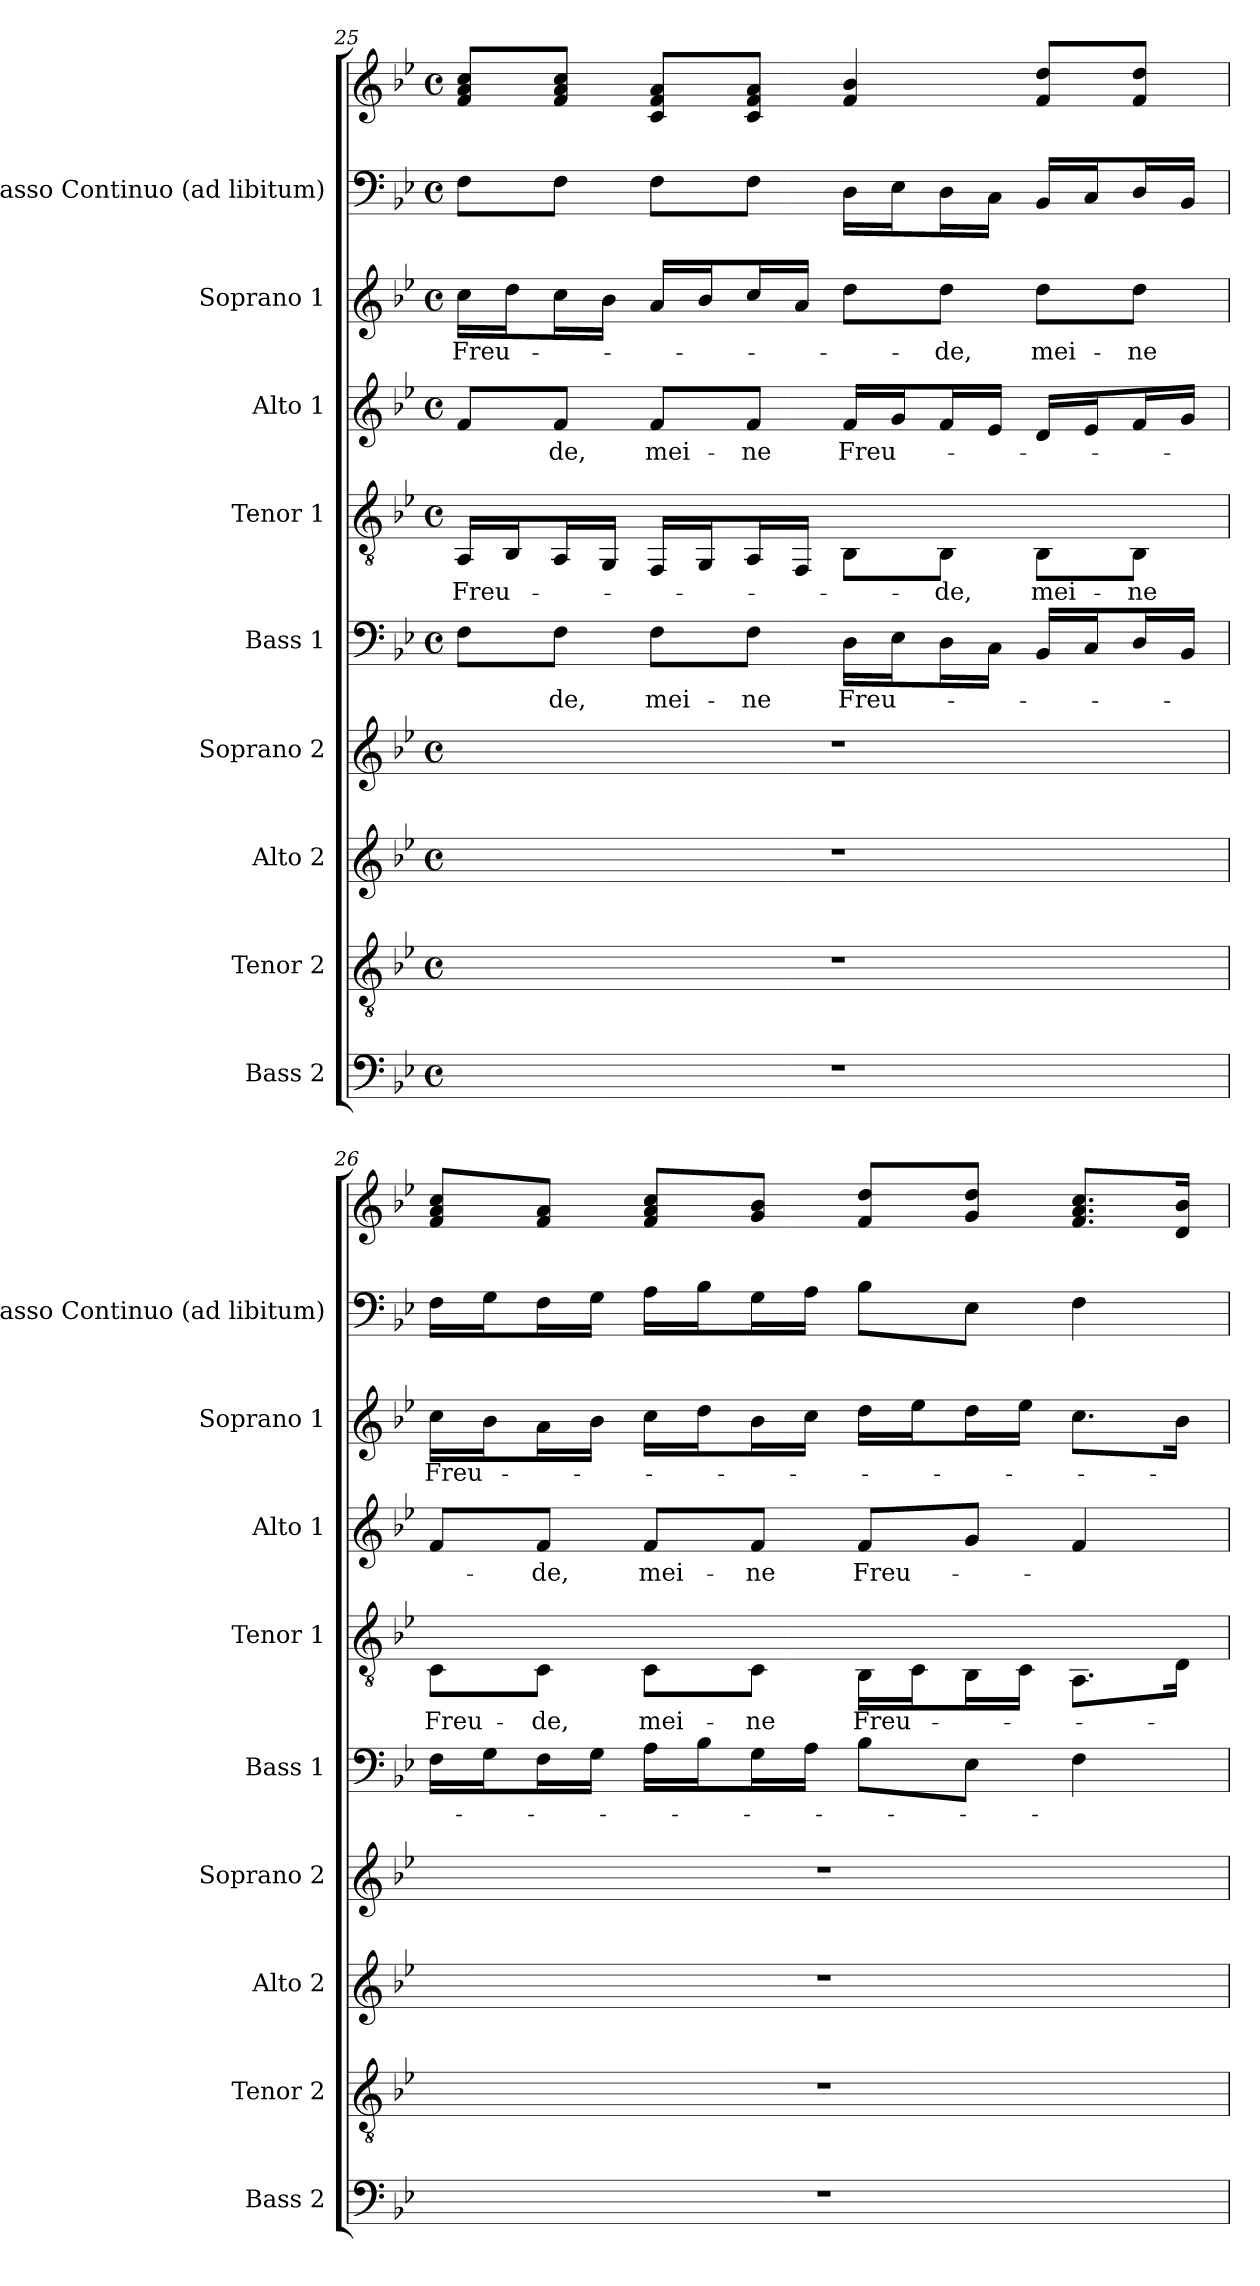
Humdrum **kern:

**kern	**kern	**kern	**kern	**kern	**text	**kern	**text	**kern	**text	**kern	**text	**kern	**kern
*part9	*part8	*part7	*part6	*part5	*part5	*part4	*part4	*part3	*part3	*part2	*part2	*part1	*part1
*staff10	*staff9	*staff8	*staff7	*staff6	*staff6	*staff5	*staff5	*staff4	*staff4	*staff3	*staff3	*staff2	*staff1
*I"Bass 2	*I"Tenor 2	*I"Alto 2	*I"Soprano 2	*I"Bass 1	*	*I"Tenor 1	*	*I"Alto 1	*	*I"Soprano 1	*	*I"Basso Continuo    (ad libitum)	*
*I'Bass 2	*I'Tenor 2	*I'Alto 2	*I'Soprano 2	*I'Bass 1	*	*I'Tenor 1	*	*I'Alto 1	*	*I'Soprano 1	*	*I'Basso Continuo    (ad libitum)	*
*clefF4	*clefGv2	*clefG2	*clefG2	*clefF4	*	*clefGv2	*	*clefG2	*	*clefG2	*	*clefF4	*clefG2
*k[b-e-]	*k[b-e-]	*k[b-e-]	*k[b-e-]	*k[b-e-]	*	*k[b-e-]	*	*k[b-e-]	*	*k[b-e-]	*	*k[b-e-]	*k[b-e-]
*B-:	*B-:	*B-:	*B-:	*B-:	*	*B-:	*	*B-:	*	*B-:	*	*B-:	*B-:
*M4/4	*M4/4	*M4/4	*M4/4	*M4/4	*	*M4/4	*	*M4/4	*	*M4/4	*	*M4/4	*M4/4
*met(c)	*met(c)	*met(c)	*met(c)	*met(c)	*	*met(c)	*	*met(c)	*	*met(c)	*	*met(c)	*met(c)
=25	=25	=25	=25	=25	=25	=25	=25	=25	=25	=25	=25	=25	=25
!	!	!	!	!	!	!	!LO:LY:b:color=#000000	!	!	!	!	!	!
!	!	!	!	!	!	!	!	!	!	!	!LO:LY:b:color=#000000	!	!
1r	1r	1r	1r	8Fi\L	.	16AAi/LL	Freu-	8fi/L	.	16cci\LL	Freu-	8Fi\L	8fi/ 8ai/ 8cci/L
.	.	.	.	.	.	16BB-i/J	.	.	.	16ddi\J	.	.	.
!	!	!	!	!	!LO:LY:b:color=#000000	!	!	!	!	!	!	!	!
!	!	!	!	!	!	!	!	!	!LO:LY:b:color=#000000	!	!	!	!
.	.	.	.	8Fi\J	-de,	16AAi/L	.	8fi/J	-de,	16cci\L	.	8Fi\J	8fi/ 8ai/ 8cci/J
.	.	.	.	.	.	16GGi/JJ	.	.	.	16b-i\JJ	.	.	.
!	!	!	!	!	!LO:LY:b:color=#000000	!	!	!	!	!	!	!	!
!	!	!	!	!	!	!	!	!	!LO:LY:b:color=#000000	!	!	!	!
.	.	.	.	8Fi\L	mei-	16FFi/LL	.	8fi/L	mei-	16ai/LL	.	8Fi\L	8ci/ 8fi/ 8ai/L
.	.	.	.	.	.	16GGi/J	.	.	.	16b-i/J	.	.	.
!	!	!	!	!	!LO:LY:b:color=#000000	!	!	!	!	!	!	!	!
!	!	!	!	!	!	!	!	!	!LO:LY:b:color=#000000	!	!	!	!
.	.	.	.	8Fi\J	-ne	16AAi/L	.	8fi/J	-ne	16cci/L	.	8Fi\J	8ci/ 8fi/ 8ai/J
.	.	.	.	.	.	16FFi/JJ	.	.	.	16ai/JJ	.	.	.
!	!	!	!	!	!LO:LY:b:color=#000000	!	!	!	!	!	!	!	!
!	!	!	!	!	!	!	!	!	!LO:LY:b:color=#000000	!	!	!	!
.	.	.	.	16Di\LL	Freu-	8BB-i\L	.	16fi/LL	Freu-	8ddi\L	.	16Di\LL	4fi/ 4b-i
.	.	.	.	16E-i\J	.	.	.	16gi/J	.	.	.	16E-i\J	.
!	!	!	!	!	!	!	!LO:LY:b:color=#000000	!	!	!	!	!	!
!	!	!	!	!	!	!	!	!	!	!	!LO:LY:b:color=#000000	!	!
.	.	.	.	16Di\L	.	8BB-i\J	-de,	16fi/L	.	8ddi\J	-de,	16Di\L	.
.	.	.	.	16Ci\JJ	.	.	.	16e-i/JJ	.	.	.	16Ci\JJ	.
!	!	!	!	!	!	!	!LO:LY:b:color=#000000	!	!	!	!	!	!
!	!	!	!	!	!	!	!	!	!	!	!LO:LY:b:color=#000000	!	!
.	.	.	.	16BB-i/LL	.	8BB-i\L	mei-	16di/LL	.	8ddi\L	mei-	16BB-i/LL	8fi/ 8ddi/L
.	.	.	.	16Ci/J	.	.	.	16e-i/J	.	.	.	16Ci/J	.
!	!	!	!	!	!	!	!LO:LY:b:color=#000000	!	!	!	!	!	!
!	!	!	!	!	!	!	!	!	!	!	!LO:LY:b:color=#000000	!	!
.	.	.	.	16Di/L	.	8BB-i\J	-ne	16fi/L	.	8ddi\J	-ne	16Di/L	8fi/ 8ddi/J
.	.	.	.	16BB-i/JJ	.	.	.	16gi/JJ	.	.	.	16BB-i/JJ	.
=26	=26	=26	=26	=26	=26	=26	=26	=26	=26	=26	=26	=26	=26
!	!	!	!	!	!	!	!LO:LY:b:color=#000000	!	!	!	!	!	!
!	!	!	!	!	!	!	!	!	!	!	!LO:LY:b:color=#000000	!	!
1r	1r	1r	1r	16Fi\LL	.	8Ci\L	Freu-	8fi/L	.	16cci\LL	Freu-	16Fi\LL	8fi/ 8ai/ 8cci/L
.	.	.	.	16Gi\J	.	.	.	.	.	16b-i\J	.	16Gi\J	.
!	!	!	!	!	!	!	!LO:LY:b:color=#000000	!	!	!	!	!	!
!	!	!	!	!	!	!	!	!	!LO:LY:b:color=#000000	!	!	!	!
.	.	.	.	16Fi\L	.	8Ci\J	-de,	8fi/J	-de,	16ai\L	.	16Fi\L	8fi/ 8ai/J
.	.	.	.	16Gi\JJ	.	.	.	.	.	16b-i\JJ	.	16Gi\JJ	.
!	!	!	!	!	!	!	!LO:LY:b:color=#000000	!	!	!	!	!	!
!	!	!	!	!	!	!	!	!	!LO:LY:b:color=#000000	!	!	!	!
.	.	.	.	16Ai\LL	.	8Ci\L	mei-	8fi/L	mei-	16cci\LL	.	16Ai\LL	8fi/ 8ai/ 8cci/L
.	.	.	.	16B-i\J	.	.	.	.	.	16ddi\J	.	16B-i\J	.
!	!	!	!	!	!	!	!LO:LY:b:color=#000000	!	!	!	!	!	!
!	!	!	!	!	!	!	!	!	!LO:LY:b:color=#000000	!	!	!	!
.	.	.	.	16Gi\L	.	8Ci\J	-ne	8fi/J	-ne	16b-i\L	.	16Gi\L	8gi/ 8b-i/J
.	.	.	.	16Ai\JJ	.	.	.	.	.	16cci\JJ	.	16Ai\JJ	.
!	!	!	!	!	!	!	!LO:LY:b:color=#000000	!	!	!	!	!	!
!	!	!	!	!	!	!	!	!	!LO:LY:b:color=#000000	!	!	!	!
.	.	.	.	8B-i\L	.	16BB-i\LL	Freu-	8fi/L	Freu-	16ddi\LL	.	8B-i\L	8fi/ 8ddi/L
.	.	.	.	.	.	16Ci\J	.	.	.	16ee-i\J	.	.	.
.	.	.	.	8E-i\J	.	16BB-i\L	.	8gi/J	.	16ddi\L	.	8E-i\J	8gi/ 8ddi/J
.	.	.	.	.	.	16Ci\JJ	.	.	.	16ee-i\JJ	.	.	.
.	.	.	.	4Fi\	.	8.AAi\L	.	4fi/	.	8.cci\L	.	4Fi\	8.fi/ 8.ai/ 8.cci/L
.	.	.	.	.	.	16Di\Jk	.	.	.	16b-i\Jk	.	.	16di/ 16b-i/Jk
=	=	=	=	=	=	=	=	=	=	=	=	=	=
*-	*-	*-	*-	*-	*-	*-	*-	*-	*-	*-	*-	*-	*-
